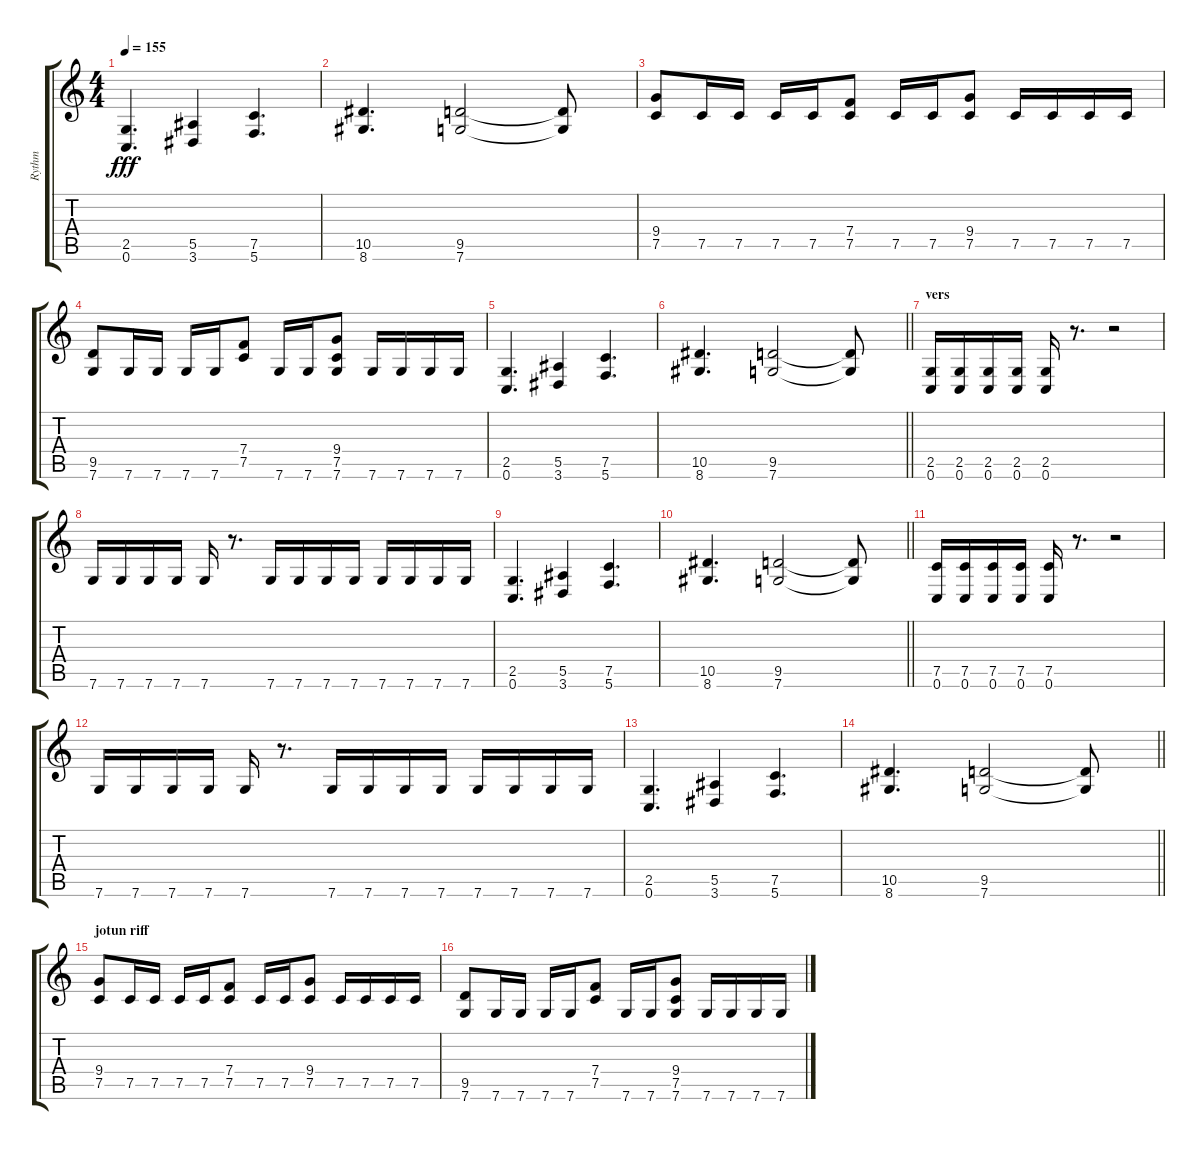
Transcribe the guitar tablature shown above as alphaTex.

\track ("Rythm" "Rythm") {instrument distortionguitar}
\staff {score tabs}
\tuning (C4 G3 Eb3 Bb2 F2 C2) {hide}
\ts (4 4)
\tempo 155
\clef g2
\ks c
(2.5 0.6).4{d dy fff} (5.5 3.6).4 (7.5 5.6).4{d} |
(10.5 8.6).4{d} (9.5 7.6).2 (9.5{t} 7.6{t}).8 |
(9.4 7.5).8 7.5.16 7.5.16 7.5.16 7.5.16 (7.4 7.5).8 7.5.16 7.5.16 (9.4 7.5).8 7.5.16 7.5.16 7.5.16 7.5.16 |
(9.5 7.6).8 7.6.16 7.6.16 7.6.16 7.6.16 (7.4 7.5).8 7.6.16 7.6.16 (9.4 7.5 7.6).8 7.6.16 7.6.16 7.6.16 7.6.16 |
(2.5 0.6).4{d} (5.5 3.6).4 (7.5 5.6).4{d} |
\barLineRight lightlight
(10.5 8.6).4{d} (9.5 7.6).2 (9.5{t} 7.6{t}).8 |
\section ("" "vers")
(2.5 0.6).16 (2.5 0.6).16 (2.5 0.6).16 (2.5 0.6).16 (2.5 0.6).16 r.8{d} r.2 |
7.6.16 7.6.16 7.6.16 7.6.16 7.6.16 r.8{d} 7.6.16 7.6.16 7.6.16 7.6.16 7.6.16 7.6.16 7.6.16 7.6.16 |
(2.5 0.6).4{d} (5.5 3.6).4 (7.5 5.6).4{d} |
\barLineRight lightlight
(10.5 8.6).4{d} (9.5 7.6).2 (9.5{t} 7.6{t}).8 |
(7.5 0.6).16 (7.5 0.6).16 (7.5 0.6).16 (7.5 0.6).16 (7.5 0.6).16 r.8{d} r.2 |
7.6.16 7.6.16 7.6.16 7.6.16 7.6.16 r.8{d} 7.6.16 7.6.16 7.6.16 7.6.16 7.6.16 7.6.16 7.6.16 7.6.16 |
(2.5 0.6).4{d} (5.5 3.6).4 (7.5 5.6).4{d} |
\barLineRight lightlight
(10.5 8.6).4{d} (9.5 7.6).2 (9.5{t} 7.6{t}).8 |
\section ("" "jotun riff")
(9.4 7.5).8 7.5.16 7.5.16 7.5.16 7.5.16 (7.4 7.5).8 7.5.16 7.5.16 (9.4 7.5).8 7.5.16 7.5.16 7.5.16 7.5.16 |
(9.5 7.6).8 7.6.16 7.6.16 7.6.16 7.6.16 (7.4 7.5).8 7.6.16 7.6.16 (9.4 7.5 7.6).8 7.6.16 7.6.16 7.6.16 7.6.16
